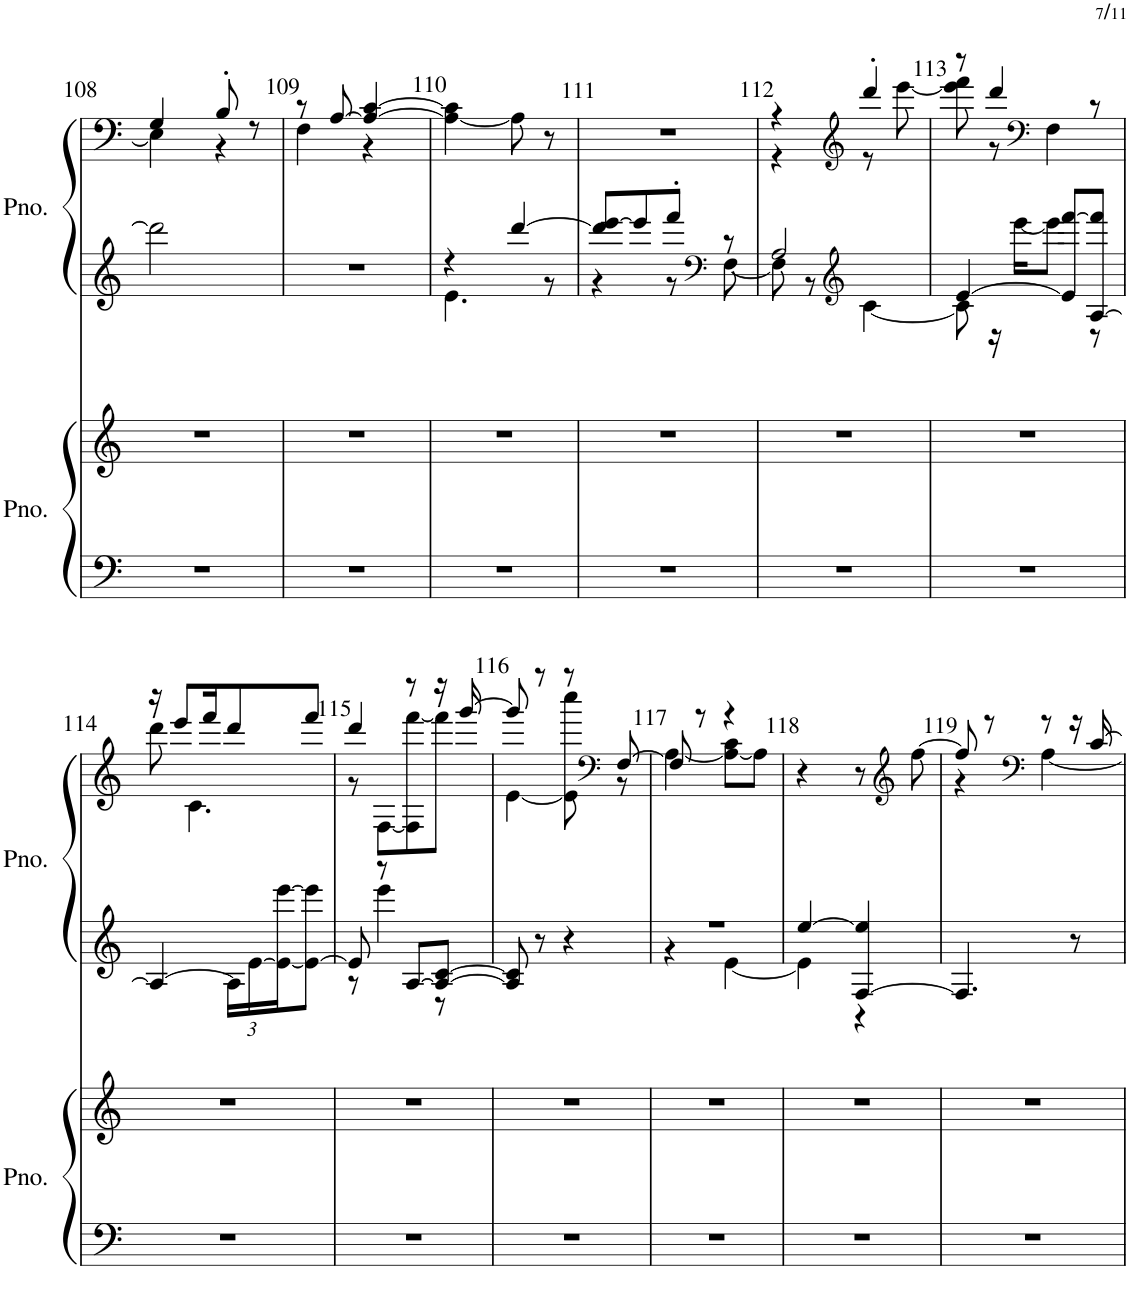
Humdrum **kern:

**kern	**kern	**kern	**kern
*part2	*part2	*part1	*part1
*staff4	*staff3	*staff2	*staff1
*I"ピアノ	*	*I"ピアノ	*
!!LO:PB:g=z
*clefF4	*clefG2	*clefF4	*clefG2
*k[]	*k[]	*k[]	*k[]
*M4/8	*M4/8	*M4/8	*M4/8
=108	=108	=108	=108
*	*	*	*^
2r	2r	2ddd\]	4G/	4E\]
.	.	.	8B'/	4r
.	.	.	8r	.
=109	=109	=109	=109	=109
2r	2r	2r	8r	4F\
.	.	.	[8A/	.
.	.	.	4A/_ [4c/	4r
*	*	*	*v	*v
=110	=110	=110	=110
*	*	*^	*
2r	2r	4r	4.e\	4A\_ 4c\]
.	.	[4ddd/	.	8A\]
.	.	.	8r	8r
=111	=111	=111	=111	=111
2r	2r	8ddd/] [8eee/L	4r	2r
.	.	8eee/]	.	.
.	.	8fff'/J	8r	.
*	*	*clefF4	*	*
.	.	8r	[8F\	.
=112	=112	=112	=112	=112
*	*	*	*	*^
2r	2r	2A/	8F\]	4r	4r
.	.	.	8r	.	.
*	*	*clefG2	*	*clefG2	*
.	.	.	[4c\	4ddd'/	8r
.	.	.	.	.	[8eee\
=113	=113	=113	=113	=113	=113
2r	2r	[4e/	8c\]	8r	8eee\] 8fff\
.	.	.	16r	4ddd/	8r
.	.	.	[16eee\KL	.	.
*	*	*	*	*clefF4	*
.	.	8e/] [8fff/L	8eee\J]	.	4F\
.	.	[8A/ 8fff/]J	8r	8r	.
*	*	*v	*v	*	*
!!LO:LB:g=z	!!
=114	=114	=114	=114	=114
2r	2r	4A/_	16r	8ddd\
.	.	.	8eee/L	.
.	.	.	.	4.c\
.	.	.	16fff/K	.
*	*	*Xbrackettup	*	*
.	.	24A\LL]	8ddd/	.
.	.	[24e\	.	.
.	.	24e\_ [24eee\J	.	.
.	.	8e\_ 8eee\]J	8fff/J	.
=115	=115	=115	=115	=115
*	*	*^	*	*
2r	2r	8e/]	8r	4ddd/	8r
.	.	8r	4eee\	.	[8F\L
.	.	[8A/L	.	8r	8F\] [8fff\
.	.	8A/_ [8c/J	8r	16r	8fff\J]
.	.	.	.	[16ggg/	.
*	*	*v	*v	*	*
=116	=116	=116	=116	=116
2r	2r	8A/] 8c/]	8ggg/]	[4e\
.	.	8r	8r	.
.	.	4r	8r	8e\] 8cccc\
*	*	*	*clefF4	*
.	.	.	[8F/	8r
=117	=117	=117	=117	=117
*	*	*^	*	*
2r	2r	2r	4r	8F/]	[4A\
.	.	.	.	8r	.
.	.	.	[4e\	4r	8A\_ 8c\L
.	.	.	.	.	8A\J]
*	*	*	*	*v	*v
=118	=118	=118	=118	=118
2r	2r	[4ee/	4e\]	4r
.	.	[4F/ 4ee/]	4r	8r
*	*	*	*	*clefG2
.	.	.	.	[8ff\
*	*	*v	*v	*
=119	=119	=119	=119
*	*	*	*^
2r	2r	4.F/]	8ff/]	4r
.	.	.	8r	.
*	*	*	*clefF4	*
.	.	.	8r	[4A\
.	.	8r	16r	.
.	.	.	[16c/	.
*	*	*	*v	*v
=	=	=	=
*-	*-	*-	*-
